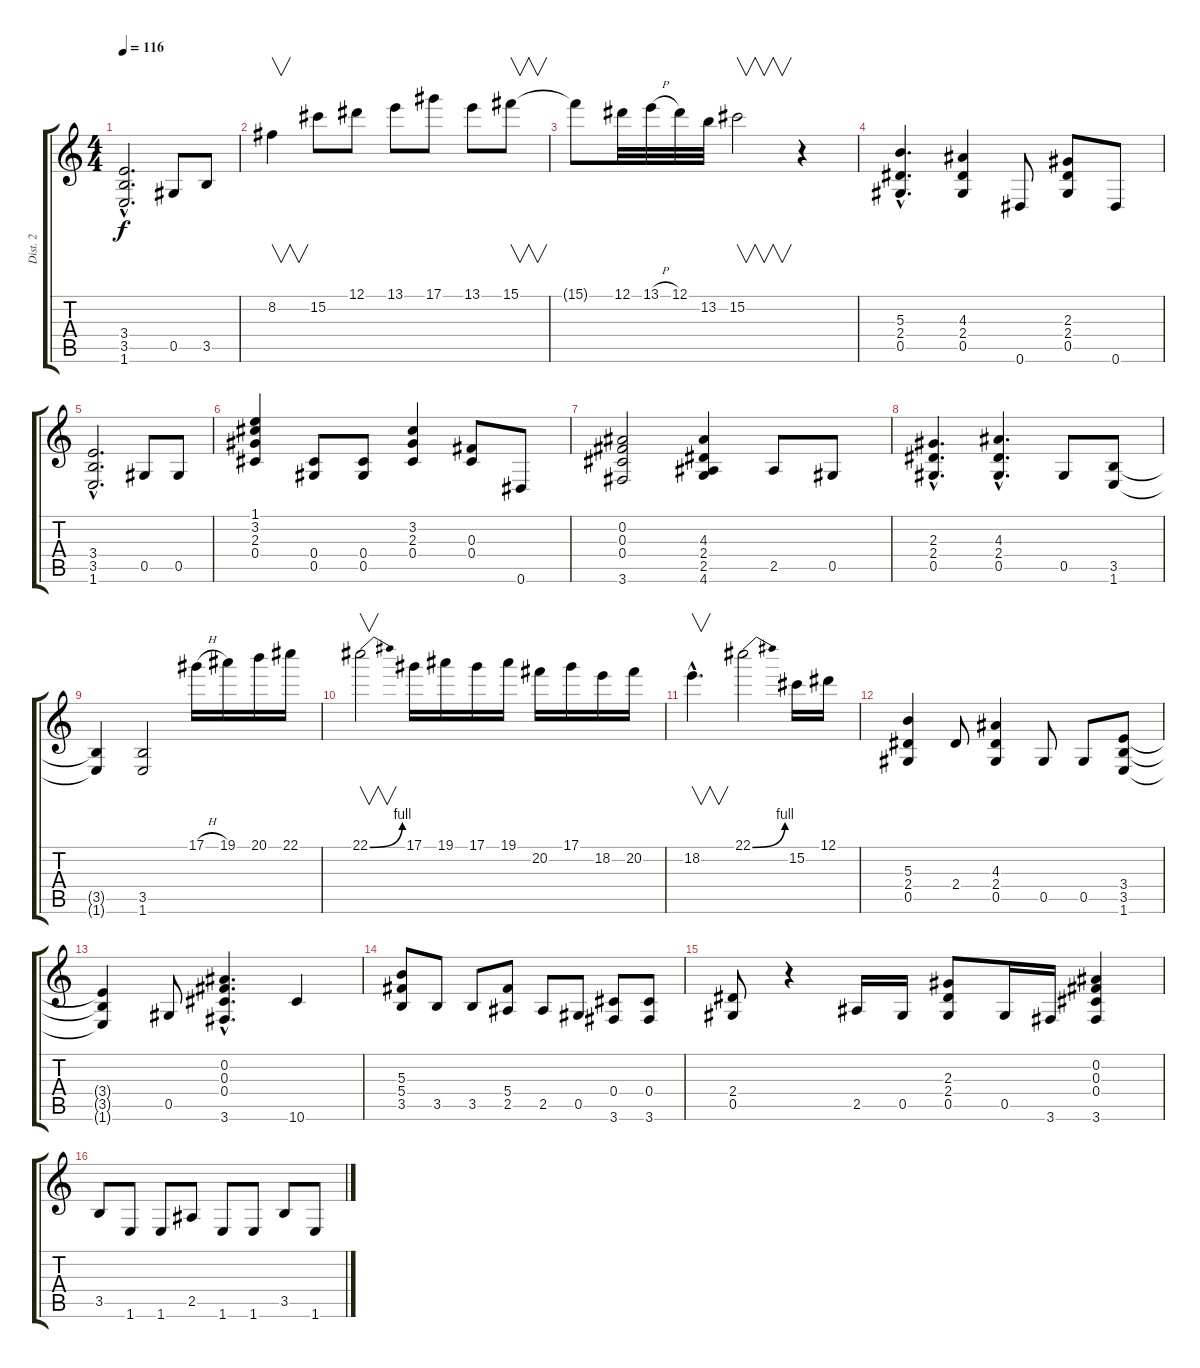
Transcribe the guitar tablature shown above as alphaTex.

\track ("Dist. 2" "Dist. 2") {instrument distortionguitar}
\staff {score tabs}
\tuning (Eb4 Bb3 Gb3 Db3 Ab2 Eb2) {hide}
\ts (4 4)
\tempo 116
\clef g2
\ks c
(3.4{hac} 3.5{hac} 1.6{hac}).2{d dy f} 0.5.8 3.5.8 |
8.2.4{v} 15.2.8 12.1.8 13.1.8 17.1.8 13.1.8 15.1.8{v} |
15.1{t}.8 12.1.32 13.1{h}.32 12.1.32 13.2.32 15.2.2{v} r.4 |
(5.3{hac} 2.4{hac} 0.5{hac}).4{d} (4.3 2.4 0.5).4 0.6.8 (2.3 2.4 0.5).8 0.6.8 |
(3.4{hac} 3.5{hac} 1.6{hac}).2{d} 0.5.8 0.5.8 |
(1.1 3.2 2.3 0.4).4 (0.4 0.5).8 (0.4 0.5).8 (3.2 2.3 0.4).4 (0.3 0.4).8 0.6.8 |
(0.2 0.3 0.4 3.6).2 (4.3 2.4 2.5 4.6).4 2.5.8 0.5.8 |
(2.3{hac} 2.4{hac} 0.5{hac}).4{d} (4.3{hac} 2.4{hac} 0.5{hac}).4{d} 0.5.8 (3.5 1.6).8 |
(3.5{t} 1.6{t}).4 (3.5 1.6).2 17.1{h}.16 19.1.16 20.1.16 22.1.16 |
22.1{be (bend 0 0 60 4)}.2{v} 17.1.16 19.1.16 17.1.16 19.1.16 20.2.16 17.1.16 18.2.16 20.2.16 |
18.2{hac}.4{v d} 22.1{be (bend 0 0 60 4)}.2 15.2.16 12.1.16 |
(5.3 2.4 0.5).4 2.4.8 (4.3 2.4 0.5).4 0.5.8 0.5.8 (3.4 3.5 1.6).8 |
(3.4{t} 3.5{t} 1.6{t}).4 0.5.8 (0.2{hac} 0.3{hac} 0.4{hac} 3.6{hac}).4{d} 10.6.4 |
(5.3 5.4 3.5).8 3.5.8 3.5.8 (5.4 2.5).8 2.5.8 0.5.8 (0.4 3.6).8 (0.4 3.6).8 |
(2.4 0.5).8 r.4 2.5.16 0.5.16 (2.3 2.4 0.5).8 0.5.16 3.6.16 (0.2 0.3 0.4 3.6).4 |
3.5.8 1.6.8 1.6.8 2.5.8 1.6.8 1.6.8 3.5.8 1.6.8
